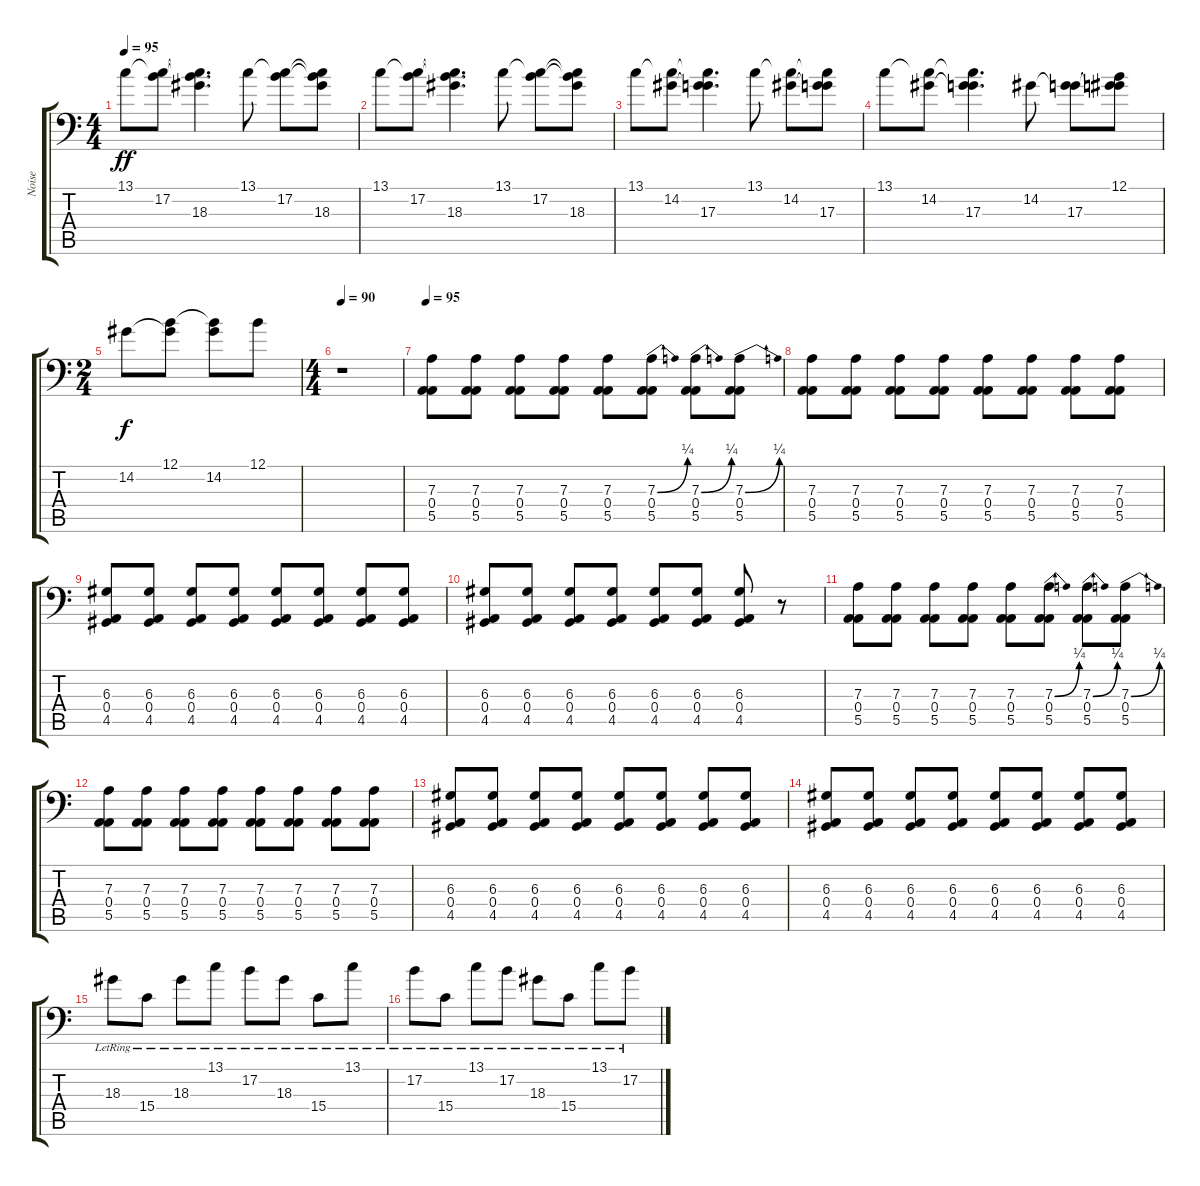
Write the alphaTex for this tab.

\track ("Noise" "Noise") {instrument lead5charang}
\staff {score tabs}
\tuning (B3 Gb3 D3 A2 E2 A1) {hide}
\ts (4 4)
\tempo 95
\clef f4
\ks c
13.1.8{dy ff} (13.1{t} 17.2).8 (13.1{t} 17.2{t} 18.3).4{d} 13.1.8 (13.1{t} 17.2).8 (13.1{t} 17.2{t} 18.3).8 |
13.1.8 (13.1{t} 17.2).8 (13.1{t} 17.2{t} 18.3).4{d} 13.1.8 (13.1{t} 17.2).8 (13.1{t} 17.2{t} 18.3).8 |
13.1.8 (13.1{t} 14.2).8 (13.1{t} 14.2{t} 17.3).4{d} 13.1.8 (13.1{t} 14.2).8 (13.1{t} 14.2{t} 17.3).8 |
13.1.8 (13.1{t} 14.2).8 (13.1{t} 14.2{t} 17.3).4{d} 14.2.8 (14.2{t} 17.3).8 (12.1 14.2{t} 17.3{t}).8 |
\ts (2 4)
14.2.8{dy f volume 3} (12.1 14.2{t}).8 (12.1{t} 14.2).8 12.1.8 |
\ts (4 4)
\tempo 90
r.1{volume 7} |
\tempo 95
(7.3 0.4 5.5).8 (7.3 0.4 5.5).8 (7.3 0.4 5.5).8 (7.3 0.4 5.5).8 (7.3 0.4 5.5).8 (7.3{be (bend 0 0 60 1)} 0.4 5.5).8 (7.3{be (bend 0 0 60 1)} 0.4 5.5).8 (7.3{be (bend 0 0 60 1)} 0.4 5.5).8 |
(7.3 0.4 5.5).8 (7.3 0.4 5.5).8 (7.3 0.4 5.5).8 (7.3 0.4 5.5).8 (7.3 0.4 5.5).8 (7.3 0.4 5.5).8 (7.3 0.4 5.5).8 (7.3 0.4 5.5).8 |
(6.3 0.4 4.5).8 (6.3 0.4 4.5).8 (6.3 0.4 4.5).8 (6.3 0.4 4.5).8 (6.3 0.4 4.5).8 (6.3 0.4 4.5).8 (6.3 0.4 4.5).8 (6.3 0.4 4.5).8 |
(6.3 0.4 4.5).8 (6.3 0.4 4.5).8 (6.3 0.4 4.5).8 (6.3 0.4 4.5).8 (6.3 0.4 4.5).8 (6.3 0.4 4.5).8 (6.3 0.4 4.5).8 r.8 |
(7.3 0.4 5.5).8 (7.3 0.4 5.5).8 (7.3 0.4 5.5).8 (7.3 0.4 5.5).8 (7.3 0.4 5.5).8 (7.3{be (bend 0 0 60 1)} 0.4 5.5).8 (7.3{be (bend 0 0 60 1)} 0.4 5.5).8 (7.3{be (bend 0 0 60 1)} 0.4 5.5).8 |
(7.3 0.4 5.5).8 (7.3 0.4 5.5).8 (7.3 0.4 5.5).8 (7.3 0.4 5.5).8 (7.3 0.4 5.5).8 (7.3 0.4 5.5).8 (7.3 0.4 5.5).8 (7.3 0.4 5.5).8 |
(6.3 0.4 4.5).8 (6.3 0.4 4.5).8 (6.3 0.4 4.5).8 (6.3 0.4 4.5).8 (6.3 0.4 4.5).8 (6.3 0.4 4.5).8 (6.3 0.4 4.5).8 (6.3 0.4 4.5).8 |
(6.3 0.4 4.5).8 (6.3 0.4 4.5).8 (6.3 0.4 4.5).8 (6.3 0.4 4.5).8 (6.3 0.4 4.5).8 (6.3 0.4 4.5).8 (6.3 0.4 4.5).8 (6.3 0.4 4.5).8 |
18.3{lr}.8 15.4{lr}.8 18.3{lr}.8 13.1{lr}.8 17.2{lr}.8 18.3{lr}.8 15.4{lr}.8 13.1{lr}.8 |
17.2{lr}.8 15.4{lr}.8 13.1{lr}.8 17.2{lr}.8 18.3{lr}.8 15.4{lr}.8 13.1{lr}.8 17.2{lr}.8
